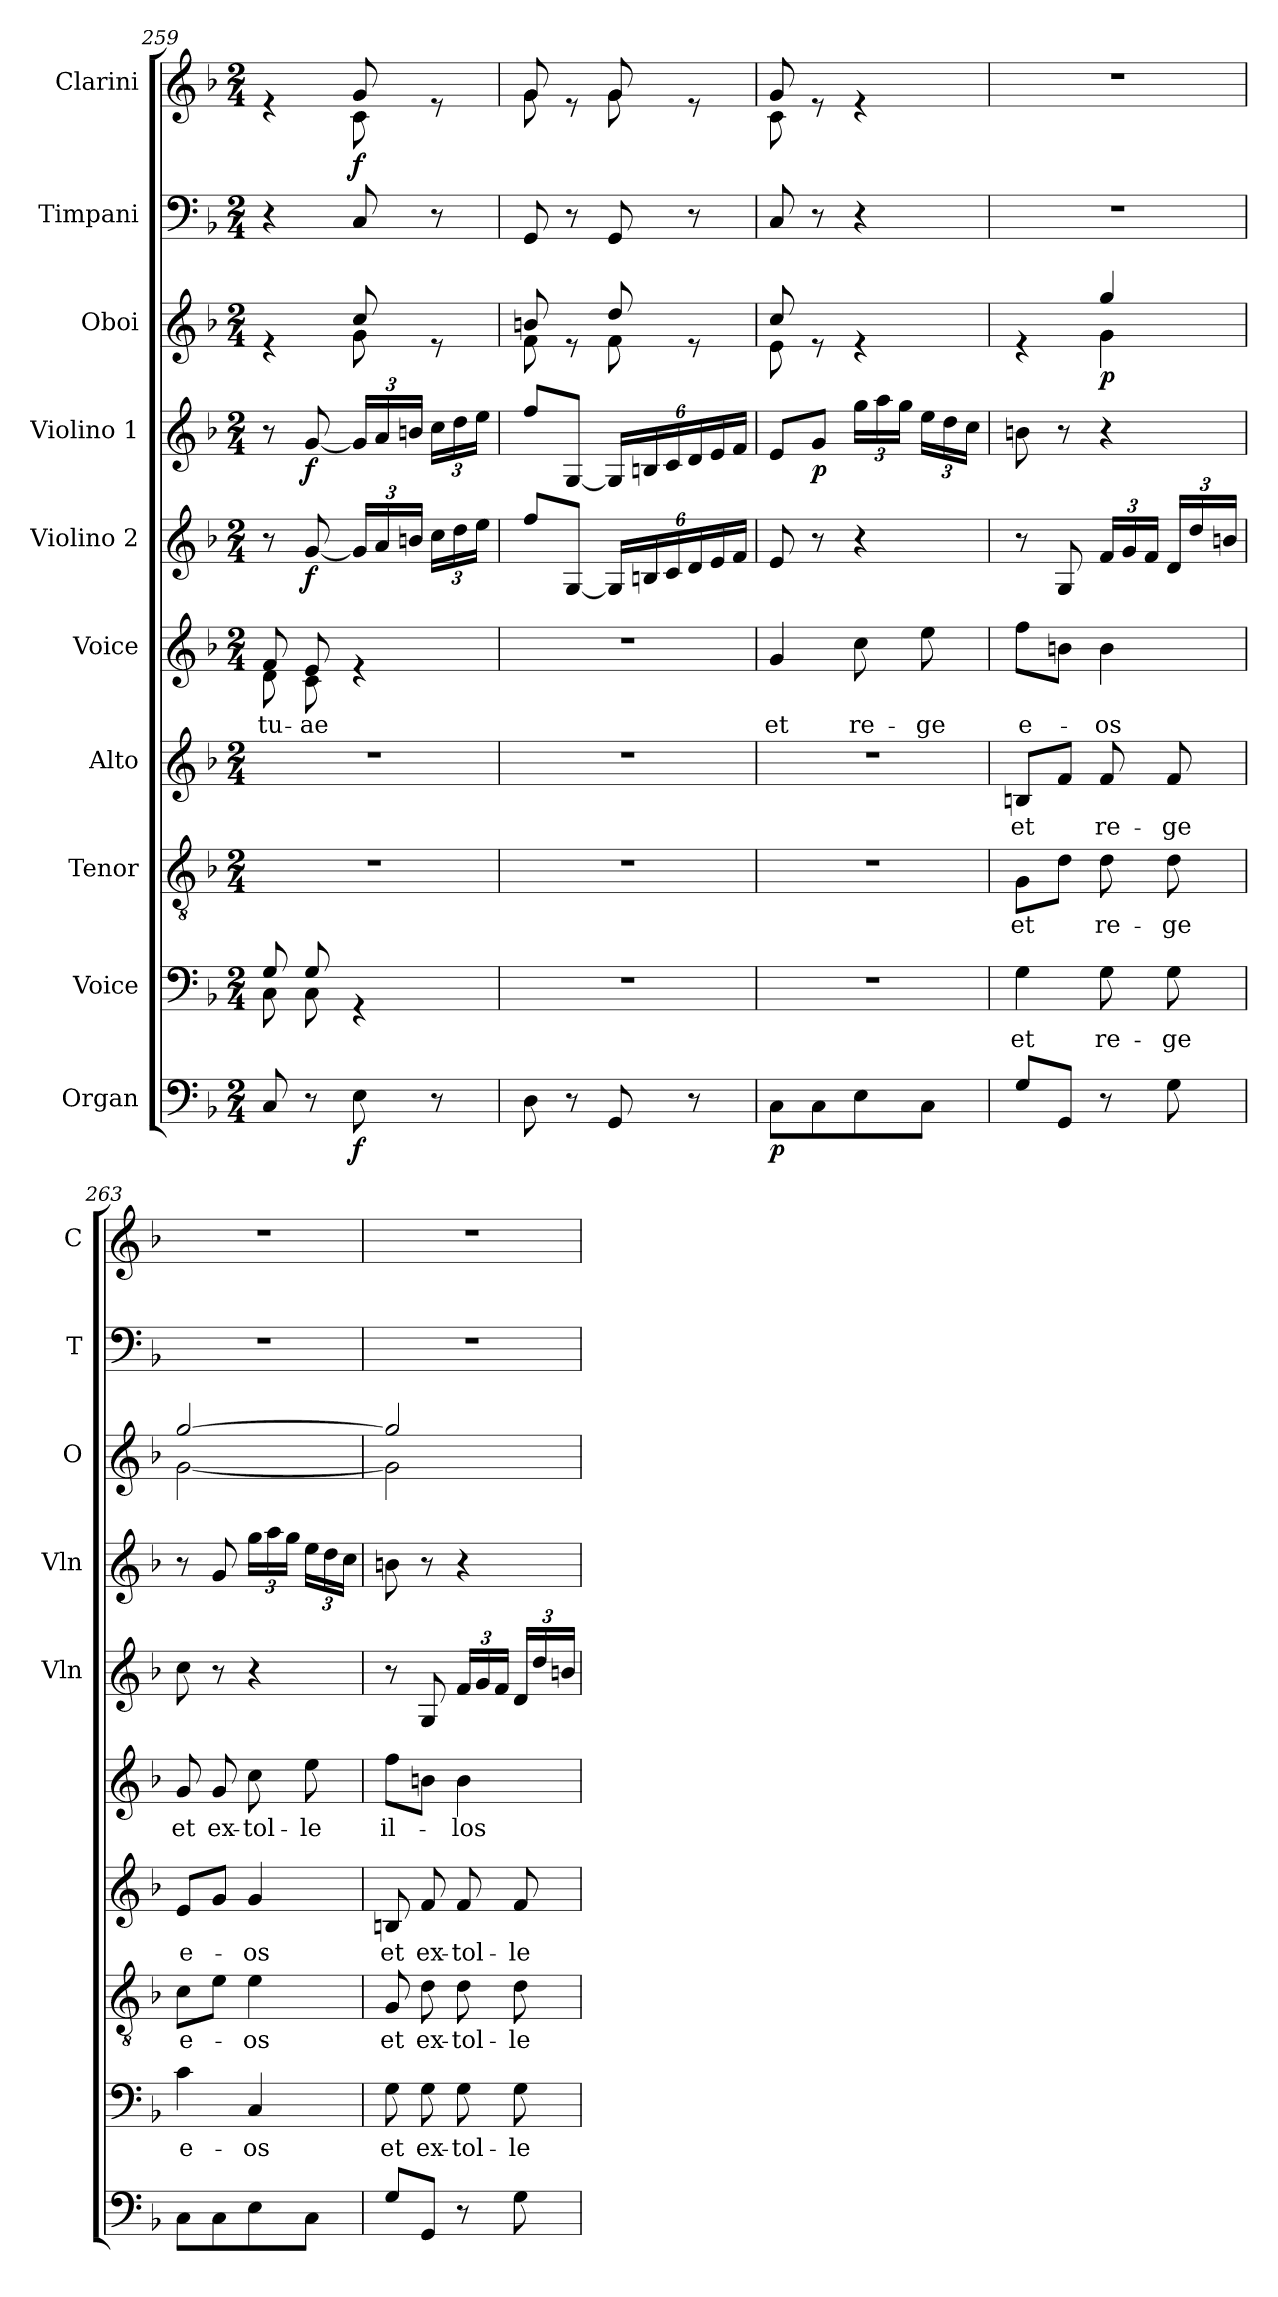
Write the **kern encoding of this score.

**kern	**dynam	**kern	**text	**kern	**text	**kern	**text	**kern	**text	**kern	**dynam	**kern	**dynam	**kern	**dynam	**kern	**kern	**dynam
*part10	*part10	*part9	*part9	*part8	*part8	*part7	*part7	*part6	*part6	*part5	*part5	*part4	*part4	*part3	*part3	*part2	*part1	*part1
*staff10	*staff10	*staff9	*staff9	*staff8	*staff8	*staff7	*staff7	*staff6	*staff6	*staff5	*staff5	*staff4	*staff4	*staff3	*staff3	*staff2	*staff1	*staff1
*I"Organ	*	*I"Voice	*	*I"Tenor	*	*I"Alto	*	*I"Voice	*	*I"Violino 2	*	*I"Violino 1	*	*I"Oboi	*	*I"Timpani	*I"Clarini	*
*	*	*	*	*	*	*	*	*	*	*I'Vln	*	*I'Vln	*	*I'O	*	*I'T	*I'C	*
*clefF4	*	*clefF4	*	*clefGv2	*	*clefG2	*	*clefG2	*	*clefG2	*	*clefG2	*	*clefG2	*	*clefF4	*clefG2	*
*k[b-]	*	*k[b-]	*	*k[b-]	*	*k[b-]	*	*k[b-]	*	*k[b-]	*	*k[b-]	*	*k[b-]	*	*k[b-]	*k[b-]	*
*M2/4	*	*M2/4	*	*M2/4	*	*M2/4	*	*M2/4	*	*M2/4	*	*M2/4	*	*M2/4	*	*M2/4	*M2/4	*
=259	=259	=259	=259	=259	=259	=259	=259	=259	=259	=259	=259	=259	=259	=259	=259	=259	=259	=259
*	*	*^	*	*	*	*	*	*	*	*	*	*	*	*	*	*	*	*
!	!	!	!	!	!	!	!	!	!	!LO:LY:b	!	!	!	!	!	!	!	!	!
*	*	*	*	*	*	*	*	*	*^	*	*	*	*	*	*^	*	*	*^	*
8C/	.	8G/	8C\	.	2r	.	2r	.	8f/	8d\	tu-	8r	.	8r	.	4re	4ryy	.	4r	4re	4ryy	.
!	!	!	!	!	!	!	!	!	!	!	!LO:LY:b	!	!LO:DY:b	!	!LO:DY:b	!	!	!	!	!	!	!
8r	.	8G/	8C\	.	.	.	.	.	8e/	8c\	-ae	[8g/	f	[8g/	f	.	.	.	.	.	.	.
*	*	*	*	*	*	*	*	*	*	*	*	*Xbrackettup	*	*Xbrackettup	*	*	*	*	*	*	*	*
!	!LO:DY:b	!	!	!	!	!	!	!	!	!	!	!	!	!	!	!	!	!	!	!	!	!LO:DY:b
8E\	f	4rGG	4ryy	.	.	.	.	.	4re	4ryy	.	24g/LL]	.	24g/LL]	.	8cc/	8g\	.	8C/	8g/	8c\	f
.	.	.	.	.	.	.	.	.	.	.	.	24a/	.	24a/	.	.	.	.	.	.	.	.
.	.	.	.	.	.	.	.	.	.	.	.	24bn/JJ	.	24bn/JJ	.	.	.	.	.	.	.	.
8r	.	.	.	.	.	.	.	.	.	.	.	24cc\LL	.	24cc\LL	.	8re	8ryy	.	8r	8re	8ryy	.
.	.	.	.	.	.	.	.	.	.	.	.	24dd\	.	24dd\	.	.	.	.	.	.	.	.
.	.	.	.	.	.	.	.	.	.	.	.	24ee\JJ	.	24ee\JJ	.	.	.	.	.	.	.	.
*	*	*v	*v	*	*	*	*	*	*v	*v	*	*	*	*	*	*	*	*	*	*	*	*
=260	=260	=260	=260	=260	=260	=260	=260	=260	=260	=260	=260	=260	=260	=260	=260	=260	=260	=260	=260	=260
8D\	.	2r	.	2r	.	2r	.	2r	.	8ff/L	.	8ff/L	.	8bn/	8f\	.	8GG/	8g/	8g\	.
8r	.	.	.	.	.	.	.	.	.	[8G/J	.	[8G/J	.	8re	8ryy	.	8r	8re	8ryy	.
8GG/	.	.	.	.	.	.	.	.	.	24G/LL]	.	24G/LL]	.	8dd/	8f\	.	8GG/	8g/	8g\	.
.	.	.	.	.	.	.	.	.	.	24Bn/	.	24Bn/	.	.	.	.	.	.	.	.
.	.	.	.	.	.	.	.	.	.	24c/	.	24c/	.	.	.	.	.	.	.	.
8r	.	.	.	.	.	.	.	.	.	24d/	.	24d/	.	8re	8ryy	.	8r	8re	8ryy	.
.	.	.	.	.	.	.	.	.	.	24e/	.	24e/	.	.	.	.	.	.	.	.
.	.	.	.	.	.	.	.	.	.	24f/JJ	.	24f/JJ	.	.	.	.	.	.	.	.
!!LO:PB:g=z	!!
=261	=261	=261	=261	=261	=261	=261	=261	=261	=261	=261	=261	=261	=261	=261	=261	=261	=261	=261	=261	=261
!	!LO:DY:b	!	!	!	!	!	!	!	!LO:LY:b	!	!	!	!	!	!	!	!	!	!	!
8C\L	p	2r	.	2r	.	2r	.	4g/	et	8e/	.	8e/L	.	8cc/	8e\	.	8C/	8g/	8c\	.
!	!	!	!	!	!	!	!	!	!	!	!	!	!LO:DY:b	!	!	!	!	!	!	!
8C\	.	.	.	.	.	.	.	.	.	8r	.	8g/J	p	8re	4.ryy	.	8r	8re	4.ryy	.
!	!	!	!	!	!	!	!	!	!LO:LY:b	!	!	!	!	!	!	!	!	!	!	!
8E\	.	.	.	.	.	.	.	8cc\	re-	4r	.	24gg\LL	.	4re	.	.	4r	4re	.	.
.	.	.	.	.	.	.	.	.	.	.	.	24aa\	.	.	.	.	.	.	.	.
.	.	.	.	.	.	.	.	.	.	.	.	24gg\JJ	.	.	.	.	.	.	.	.
!	!	!	!	!	!	!	!	!	!LO:LY:b	!	!	!	!	!	!	!	!	!	!	!
8C\J	.	.	.	.	.	.	.	8ee\	-ge	.	.	24ee\LL	.	.	.	.	.	.	.	.
.	.	.	.	.	.	.	.	.	.	.	.	24dd\	.	.	.	.	.	.	.	.
.	.	.	.	.	.	.	.	.	.	.	.	24cc\JJ	.	.	.	.	.	.	.	.
*	*	*	*	*	*	*	*	*	*	*	*	*	*	*	*	*	*	*v	*v	*
=262	=262	=262	=262	=262	=262	=262	=262	=262	=262	=262	=262	=262	=262	=262	=262	=262	=262	=262	=262
!	!	!	!LO:LY:b	!	!LO:LY:b	!	!LO:LY:b	!	!LO:LY:b	!	!	!	!	!	!	!	!	!	!
8G/L	.	4G\	et	8G\L	et	8Bn/L	-et	8ff\L	e-	8r	.	8bn\	.	4re	4ryy	.	2r	2r	.
8GG/J	.	.	.	8d\J	.	8f/J	.	8bn\J	.	8G/	.	8r	.	.	.	.	.	.	.
!	!	!	!LO:LY:b	!	!LO:LY:b	!	!LO:LY:b	!	!LO:LY:b	!	!	!	!	!	!	!LO:DY:b	!	!	!
8r	.	8G\	re-	8d\	re-	8f/	re-	4b\	-os	24f/LL	.	4r	.	4gg/	4g\	p	.	.	.
.	.	.	.	.	.	.	.	.	.	24g/	.	.	.	.	.	.	.	.	.
.	.	.	.	.	.	.	.	.	.	24f/JJ	.	.	.	.	.	.	.	.	.
!	!	!	!LO:LY:b	!	!LO:LY:b	!	!LO:LY:b	!	!	!	!	!	!	!	!	!	!	!	!
8G\	.	8G\	-ge	8d\	-ge	8f/	-ge	.	.	24d/LL	.	.	.	.	.	.	.	.	.
.	.	.	.	.	.	.	.	.	.	24dd/	.	.	.	.	.	.	.	.	.
.	.	.	.	.	.	.	.	.	.	24bn/JJ	.	.	.	.	.	.	.	.	.
=263	=263	=263	=263	=263	=263	=263	=263	=263	=263	=263	=263	=263	=263	=263	=263	=263	=263	=263	=263
!	!	!	!LO:LY:b	!	!LO:LY:b	!	!LO:LY:b	!	!LO:LY:b	!	!	!	!	!	!	!	!	!	!
8C\L	.	4c\	e-	8c\L	e-	8e/L	e-	8g/	et	8cc\	.	8r	.	[2gg/	[2g\	.	2r	2r	.
!	!	!	!	!	!	!	!	!	!LO:LY:b	!	!	!	!	!	!	!	!	!	!
8C\	.	.	.	8e\J	.	8g/J	.	8g/	ex-	8r	.	8g/	.	.	.	.	.	.	.
!	!	!	!LO:LY:b	!	!LO:LY:b	!	!LO:LY:b	!	!LO:LY:b	!	!	!	!	!	!	!	!	!	!
8E\	.	4C/	-os	4e\	-os	4g/	-os	8cc\	-tol-	4r	.	24gg\LL	.	.	.	.	.	.	.
.	.	.	.	.	.	.	.	.	.	.	.	24aa\	.	.	.	.	.	.	.
.	.	.	.	.	.	.	.	.	.	.	.	24gg\JJ	.	.	.	.	.	.	.
!	!	!	!	!	!	!	!	!	!LO:LY:b	!	!	!	!	!	!	!	!	!	!
8C\J	.	.	.	.	.	.	.	8ee\	-le	.	.	24ee\LL	.	.	.	.	.	.	.
.	.	.	.	.	.	.	.	.	.	.	.	24dd\	.	.	.	.	.	.	.
.	.	.	.	.	.	.	.	.	.	.	.	24cc\JJ	.	.	.	.	.	.	.
=264	=264	=264	=264	=264	=264	=264	=264	=264	=264	=264	=264	=264	=264	=264	=264	=264	=264	=264	=264
!	!	!	!LO:LY:b	!	!LO:LY:b	!	!LO:LY:b	!	!LO:LY:b	!	!	!	!	!	!	!	!	!	!
8G/L	.	8G\	et	8G/	et	8Bn/	et	8ff\L	il-	8r	.	8bn\	.	2gg/]	2g\]	.	2r	2r	.
!	!	!	!LO:LY:b	!	!LO:LY:b	!	!LO:LY:b	!	!	!	!	!	!	!	!	!	!	!	!
8GG/J	.	8G\	ex-	8d\	ex-	8f/	ex-	8bn\J	.	8G/	.	8r	.	.	.	.	.	.	.
!	!	!	!LO:LY:b	!	!LO:LY:b	!	!LO:LY:b	!	!LO:LY:b	!	!	!	!	!	!	!	!	!	!
8r	.	8G\	-tol-	8d\	-tol-	8f/	-tol-	4b\	-los	24f/LL	.	4r	.	.	.	.	.	.	.
.	.	.	.	.	.	.	.	.	.	24g/	.	.	.	.	.	.	.	.	.
.	.	.	.	.	.	.	.	.	.	24f/JJ	.	.	.	.	.	.	.	.	.
!	!	!	!LO:LY:b	!	!LO:LY:b	!	!LO:LY:b	!	!	!	!	!	!	!	!	!	!	!	!
8G\	.	8G\	-le	8d\	-le	8f/	-le	.	.	24d/LL	.	.	.	.	.	.	.	.	.
.	.	.	.	.	.	.	.	.	.	24dd/	.	.	.	.	.	.	.	.	.
.	.	.	.	.	.	.	.	.	.	24bn/JJ	.	.	.	.	.	.	.	.	.
*	*	*	*	*	*	*	*	*	*	*	*	*	*	*v	*v	*	*	*	*
=	=	=	=	=	=	=	=	=	=	=	=	=	=	=	=	=	=	=
*-	*-	*-	*-	*-	*-	*-	*-	*-	*-	*-	*-	*-	*-	*-	*-	*-	*-	*-
